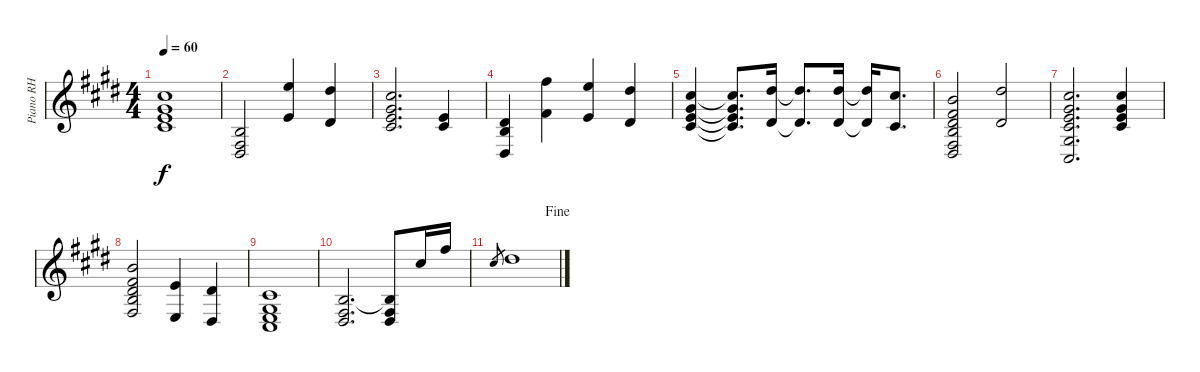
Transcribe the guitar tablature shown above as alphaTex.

\track ("Piano RH" "Piano RH") {instrument brightacousticpiano}
\staff {score}
\tuning (E4 B3 G3 D3 A2 E2) {hide}
\ts (4 4)
\tempo 60
\clef g2
\ks e
(0.1 2.2 13.3 23.4).1{dy f} |
(0.2 1.4 9.5).2 (0.1 17.2).4 (11.1 4.2).4 |
(0.1 2.2 13.3 23.4).2{d} (0.1 2.2).4 |
(4.2 4.3 1.4).4 (2.1 19.2).4 (12.1 5.2).4 (11.1 4.2).4 |
(0.1 2.2 13.3 23.4).4 (0.1{t} 2.2{t} 13.3{t} 23.4{t}).8{d} (11.1 4.2).16 (11.1{t} 4.2{t}).8{d} (11.1 4.2).16 (11.1{t} 4.2{t}).16 (9.1 2.2).8{d} |
(7.1 7.2 8.3 9.4 9.5 11.6).2 (11.1 4.2).2 |
(9.1 9.2 9.3 11.4 11.5 9.6).2{d} (4.1 5.2 6.3 23.4).4 |
(7.1 7.2 8.3 9.4 9.5).2 (0.1 2.4).4 (4.2 1.4).4 |
(2.2 1.3 2.4 4.5).1 |
(0.2 4.4 6.5).2{d} (0.2{t} 1.4 9.5).8 9.1.16 14.1.16 |
\jump fine
9.1.8{gr} 11.1.1
